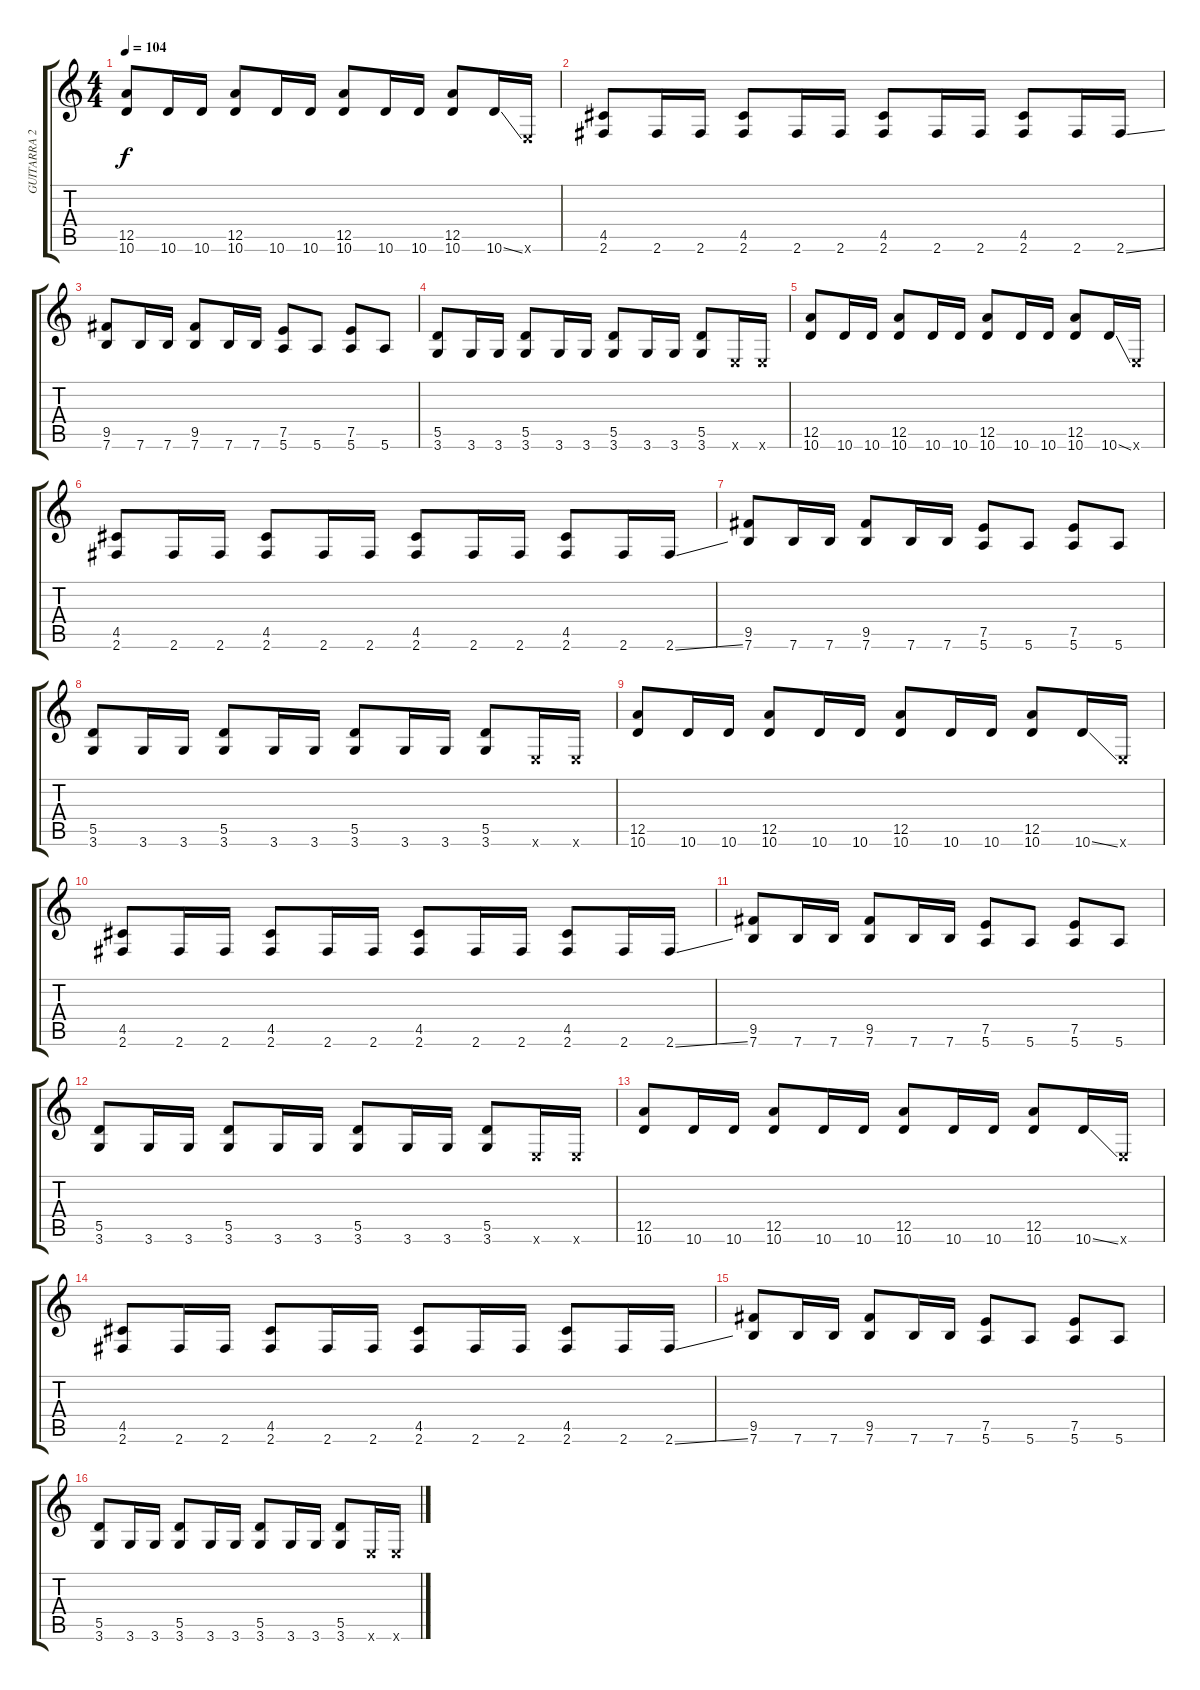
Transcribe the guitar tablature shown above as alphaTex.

\track ("GUITARRA 2" "GUITARRA 2") {instrument electricguitarclean}
\staff {score tabs}
\tuning (E4 B3 G3 D3 A2 E2) {hide}
\ts (4 4)
\tempo 104
\clef g2
\ks c
(12.5 10.6).8{dy f} 10.6.16 10.6.16 (12.5 10.6).8 10.6.16 10.6.16 (12.5 10.6).8 10.6.16 10.6.16 (12.5 10.6).8 10.6{ss}.16 0.6{x}.16 |
(4.5 2.6).8 2.6.16 2.6.16 (4.5 2.6).8 2.6.16 2.6.16 (4.5 2.6).8 2.6.16 2.6.16 (4.5 2.6).8 2.6.16 2.6{ss}.16 |
(9.5 7.6).8 7.6.16 7.6.16 (9.5 7.6).8 7.6.16 7.6.16 (7.5 5.6).8 5.6.8 (7.5 5.6).8 5.6.8 |
(5.5 3.6).8 3.6.16 3.6.16 (5.5 3.6).8 3.6.16 3.6.16 (5.5 3.6).8 3.6.16 3.6.16 (5.5 3.6).8 0.6{x}.16 0.6{x}.16 |
(12.5 10.6).8 10.6.16 10.6.16 (12.5 10.6).8 10.6.16 10.6.16 (12.5 10.6).8 10.6.16 10.6.16 (12.5 10.6).8 10.6{ss}.16 0.6{x}.16 |
(4.5 2.6).8 2.6.16 2.6.16 (4.5 2.6).8 2.6.16 2.6.16 (4.5 2.6).8 2.6.16 2.6.16 (4.5 2.6).8 2.6.16 2.6{ss}.16 |
(9.5 7.6).8 7.6.16 7.6.16 (9.5 7.6).8 7.6.16 7.6.16 (7.5 5.6).8 5.6.8 (7.5 5.6).8 5.6.8 |
(5.5 3.6).8 3.6.16 3.6.16 (5.5 3.6).8 3.6.16 3.6.16 (5.5 3.6).8 3.6.16 3.6.16 (5.5 3.6).8 0.6{x}.16 0.6{x}.16 |
(12.5 10.6).8 10.6.16 10.6.16 (12.5 10.6).8 10.6.16 10.6.16 (12.5 10.6).8 10.6.16 10.6.16 (12.5 10.6).8 10.6{ss}.16 0.6{x}.16 |
(4.5 2.6).8 2.6.16 2.6.16 (4.5 2.6).8 2.6.16 2.6.16 (4.5 2.6).8 2.6.16 2.6.16 (4.5 2.6).8 2.6.16 2.6{ss}.16 |
(9.5 7.6).8 7.6.16 7.6.16 (9.5 7.6).8 7.6.16 7.6.16 (7.5 5.6).8 5.6.8 (7.5 5.6).8 5.6.8 |
(5.5 3.6).8 3.6.16 3.6.16 (5.5 3.6).8 3.6.16 3.6.16 (5.5 3.6).8 3.6.16 3.6.16 (5.5 3.6).8 0.6{x}.16 0.6{x}.16 |
(12.5 10.6).8 10.6.16 10.6.16 (12.5 10.6).8 10.6.16 10.6.16 (12.5 10.6).8 10.6.16 10.6.16 (12.5 10.6).8 10.6{ss}.16 0.6{x}.16 |
(4.5 2.6).8 2.6.16 2.6.16 (4.5 2.6).8 2.6.16 2.6.16 (4.5 2.6).8 2.6.16 2.6.16 (4.5 2.6).8 2.6.16 2.6{ss}.16 |
(9.5 7.6).8 7.6.16 7.6.16 (9.5 7.6).8 7.6.16 7.6.16 (7.5 5.6).8 5.6.8 (7.5 5.6).8 5.6.8 |
(5.5 3.6).8 3.6.16 3.6.16 (5.5 3.6).8 3.6.16 3.6.16 (5.5 3.6).8 3.6.16 3.6.16 (5.5 3.6).8 0.6{x}.16 0.6{x}.16
